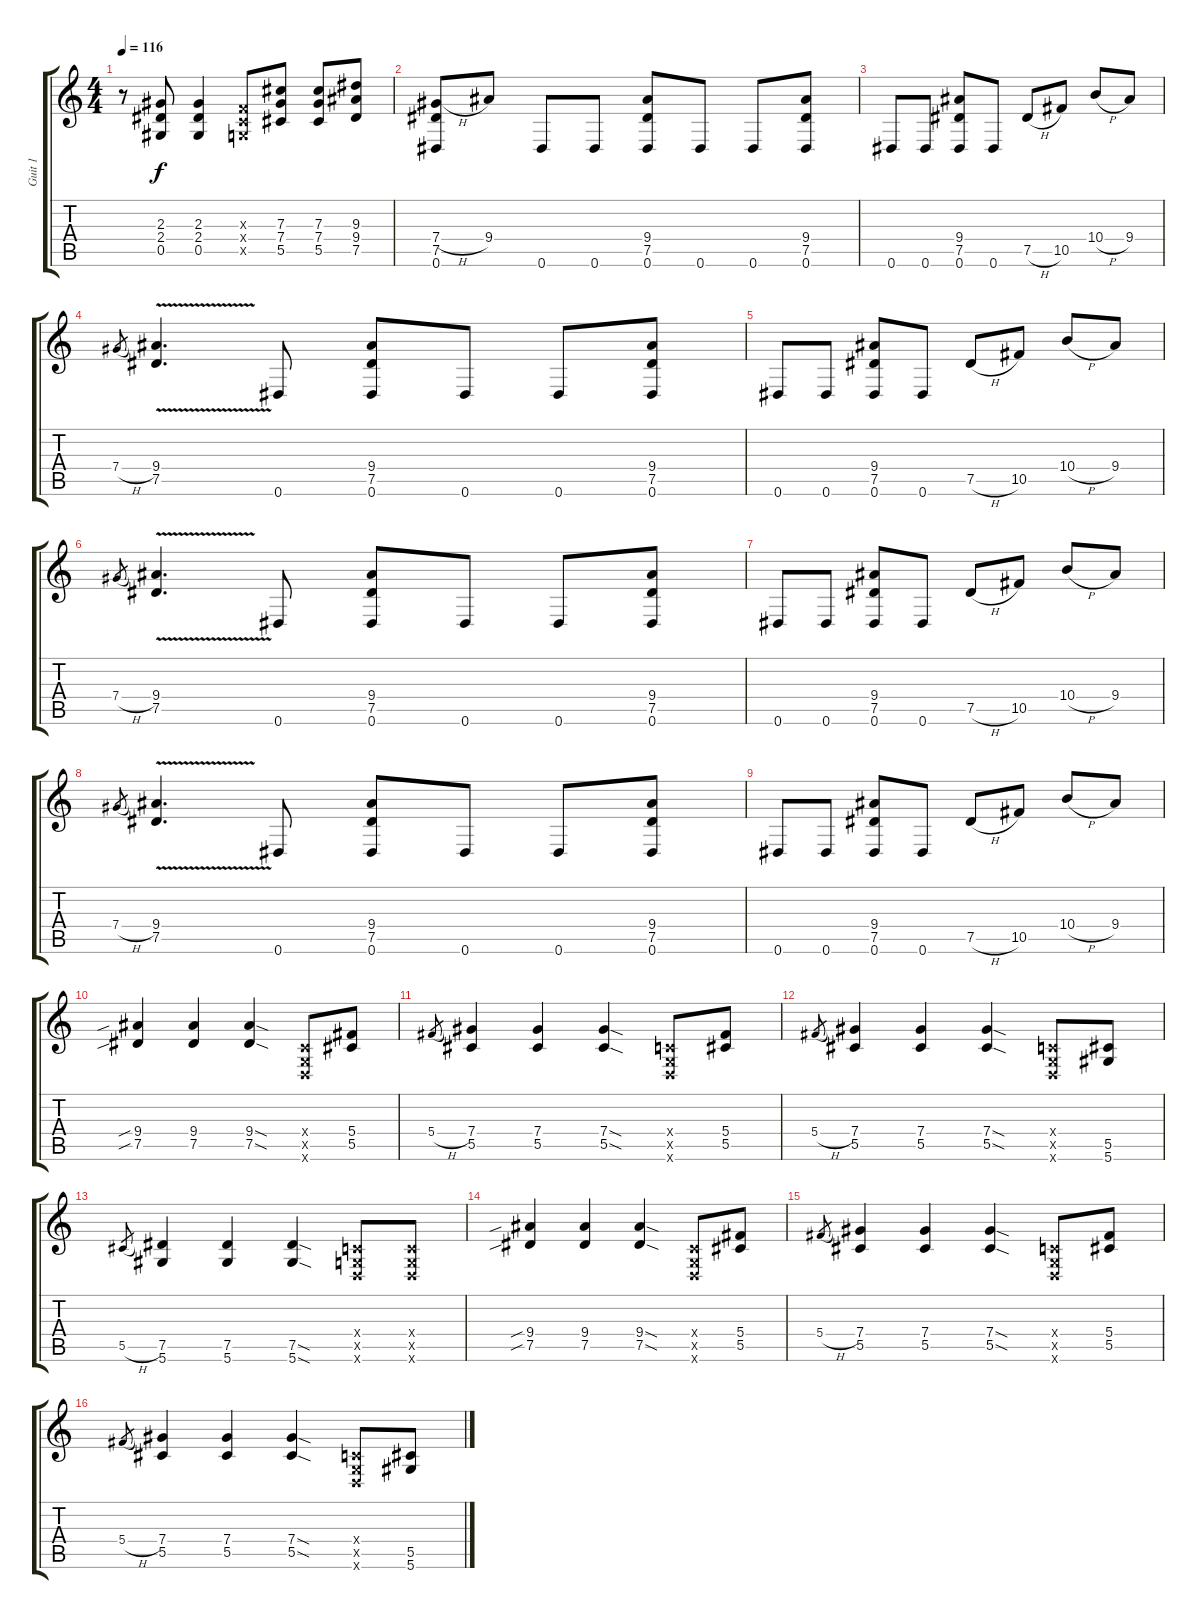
\track ("Guit 1" "Guit 1") {instrument distortionguitar}
\staff {score tabs}
\tuning (Eb4 Bb3 Gb3 Db3 Ab2 Eb2) {hide}
\ts (4 4)
\tempo 116
\clef g2
\ks c
r.8{dy f} (2.3 2.4 0.5).8 (2.3 2.4 0.5).4 (-1.3{x} -1.4{x} -1.5{x}).8 (7.3 7.4 5.5).8 (7.3 7.4 5.5).8 (9.3 9.4 7.5).8 |
(7.4{h} 7.5 0.6).8 9.4.8 0.6.8 0.6.8 (9.4 7.5 0.6).8 0.6.8 0.6.8 (9.4 7.5 0.6).8 |
0.6.8 0.6.8 (9.4 7.5 0.6).8 0.6.8 7.5{h}.8 10.5.8 10.4{h}.8 9.4.8 |
7.4{h}.8{gr} (9.4{v} 7.5{v}).4{d} 0.6.8 (9.4 7.5 0.6).8 0.6.8 0.6.8 (9.4 7.5 0.6).8 |
0.6.8 0.6.8 (9.4 7.5 0.6).8 0.6.8 7.5{h}.8 10.5.8 10.4{h}.8 9.4.8 |
7.4{h}.8{gr} (9.4{v} 7.5{v}).4{d} 0.6.8 (9.4 7.5 0.6).8 0.6.8 0.6.8 (9.4 7.5 0.6).8 |
0.6.8 0.6.8 (9.4 7.5 0.6).8 0.6.8 7.5{h}.8 10.5.8 10.4{h}.8 9.4.8 |
7.4{h}.8{gr} (9.4{v} 7.5{v}).4{d} 0.6.8 (9.4 7.5 0.6).8 0.6.8 0.6.8 (9.4 7.5 0.6).8 |
0.6.8 0.6.8 (9.4 7.5 0.6).8 0.6.8 7.5{h}.8 10.5.8 10.4{h}.8 9.4.8 |
(9.4{sib} 7.5{sib}).4 (9.4 7.5).4 (9.4{sod} 7.5{sod}).4 (-1.4{x} -1.5{x} -1.6{x}).8 (5.4 5.5).8 |
5.4{h}.8{gr} (7.4 5.5).4 (7.4 5.5).4 (7.4{sod} 5.5{sod}).4 (-1.4{x} -1.5{x} -1.6{x}).8 (5.4 5.5).8 |
5.4{h}.8{gr} (7.4 5.5).4 (7.4 5.5).4 (7.4{sod} 5.5{sod}).4 (-1.4{x} -1.5{x} -1.6{x}).8 (5.5 5.6).8 |
5.5{h}.8{gr} (7.5 5.6).4 (7.5 5.6).4 (7.5{sod} 5.6{sod}).4 (-1.4{x} -1.5{x} -1.6{x}).8 (-1.4{x} -1.5{x} -1.6{x}).8 |
(9.4{sib} 7.5{sib}).4 (9.4 7.5).4 (9.4{sod} 7.5{sod}).4 (-1.4{x} -1.5{x} -1.6{x}).8 (5.4 5.5).8 |
5.4{h}.8{gr} (7.4 5.5).4 (7.4 5.5).4 (7.4{sod} 5.5{sod}).4 (-1.4{x} -1.5{x} -1.6{x}).8 (5.4 5.5).8 |
5.4{h}.8{gr} (7.4 5.5).4 (7.4 5.5).4 (7.4{sod} 5.5{sod}).4 (-1.4{x} -1.5{x} -1.6{x}).8 (5.5 5.6).8
